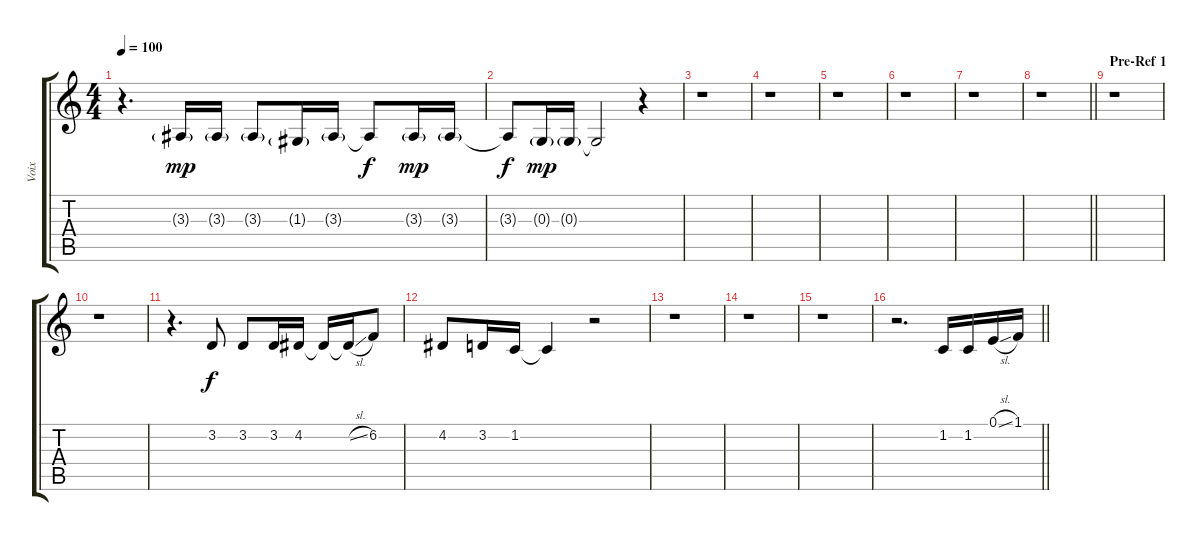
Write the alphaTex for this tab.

\track ("Voix" "Voix") {instrument clarinet}
\staff {score tabs}
\tuning (E4 B3 G3 D3 A2 E2) {hide}
\ts (4 4)
\tempo 100
\clef g2
\ks c
r.4{d dy f} 3.3{g}.16{dy mp} 3.3{g}.16 3.3{g}.8 1.3{g}.16 3.3{g}.16 3.3{t}.8{dy f} 3.3{g}.16{dy mp} 3.3{g}.16 |
3.3{t}.8{dy f} 0.3{g}.16{dy mp} 0.3{g}.16 0.3{t}.2 r.4 |
r.1 |
r.1 |
r.1 |
r.1 |
r.1 |
\barLineRight lightlight
r.1 |
\section ("" "Pre-Ref 1")
r.1 |
r.1 |
r.4{d} 3.2.8{dy f} 3.2.8 3.2.16 4.2.16 4.2{t}.16 4.2{sl t}.16 6.2.8 |
4.2.8 3.2.16 1.2.16 1.2{t}.4 r.2 |
r.1 |
r.1 |
r.1 |
\barLineRight lightlight
r.2{d} 1.2.16 1.2.16 0.1{sl}.16 1.1.16
